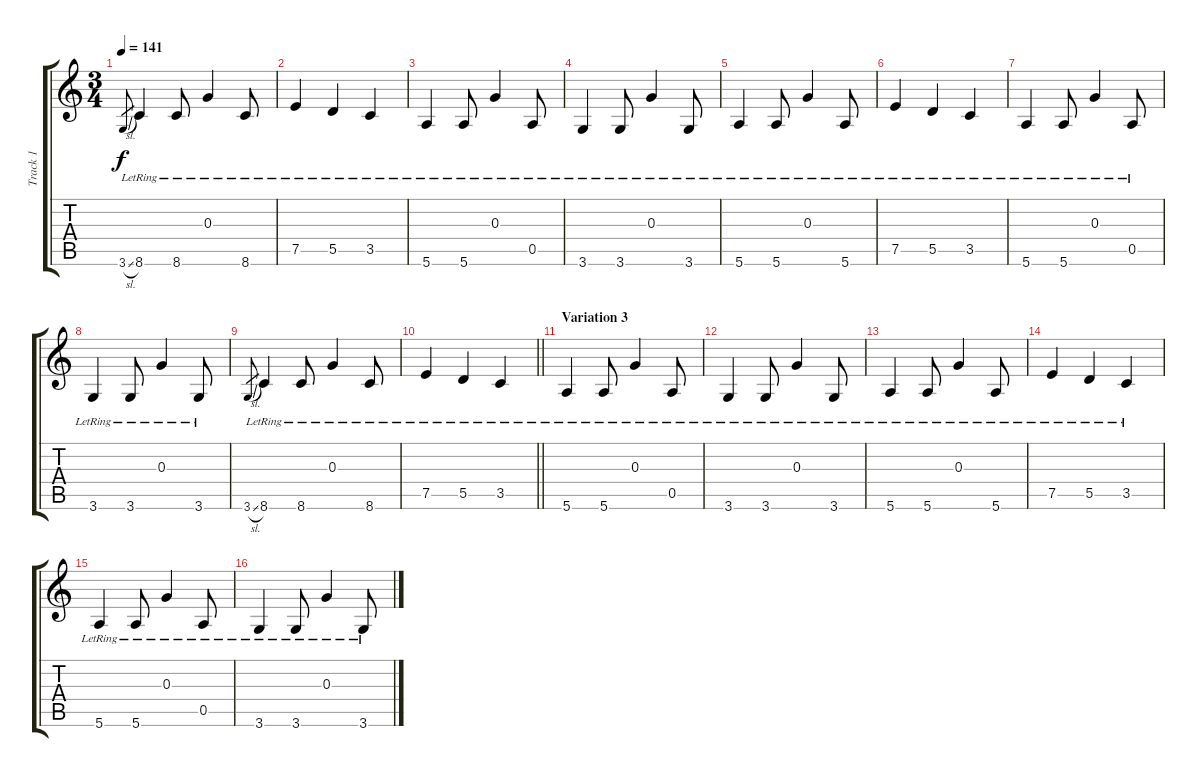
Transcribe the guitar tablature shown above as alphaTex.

\track ("Track 1" "Track 1") {instrument electricguitarjazz}
\staff {score tabs}
\tuning (E4 B3 G3 D3 A2 E2) {hide}
\ts (3 4)
\tempo 141
\clef g2
\ks c
3.6{sl}.8{gr dy f} 8.6{lr}.4 8.6{lr}.8 0.3{lr}.4 8.6{lr}.8 |
7.5{lr}.4 5.5{lr}.4 3.5{lr}.4 |
5.6{lr}.4 5.6{lr}.8 0.3{lr}.4 0.5{lr}.8 |
3.6{lr}.4 3.6{lr}.8 0.3{lr}.4 3.6{lr}.8 |
5.6{lr}.4 5.6{lr}.8 0.3{lr}.4 5.6{lr}.8 |
7.5{lr}.4 5.5{lr}.4 3.5{lr}.4 |
5.6{lr}.4 5.6{lr}.8 0.3{lr}.4 0.5{lr}.8 |
3.6{lr}.4 3.6{lr}.8 0.3{lr}.4 3.6{lr}.8 |
3.6{sl}.8{gr} 8.6{lr}.4 8.6{lr}.8 0.3{lr}.4 8.6{lr}.8 |
\barLineRight lightlight
7.5{lr}.4 5.5{lr}.4 3.5{lr}.4 |
\section ("" "Variation 3")
5.6{lr}.4 5.6{lr}.8 0.3{lr}.4 0.5{lr}.8 |
3.6{lr}.4 3.6{lr}.8 0.3{lr}.4 3.6{lr}.8 |
5.6{lr}.4 5.6{lr}.8 0.3{lr}.4 5.6{lr}.8 |
7.5{lr}.4 5.5{lr}.4 3.5{lr}.4 |
5.6{lr}.4 5.6{lr}.8 0.3{lr}.4 0.5{lr}.8 |
3.6{lr}.4 3.6{lr}.8 0.3{lr}.4 3.6{lr}.8
